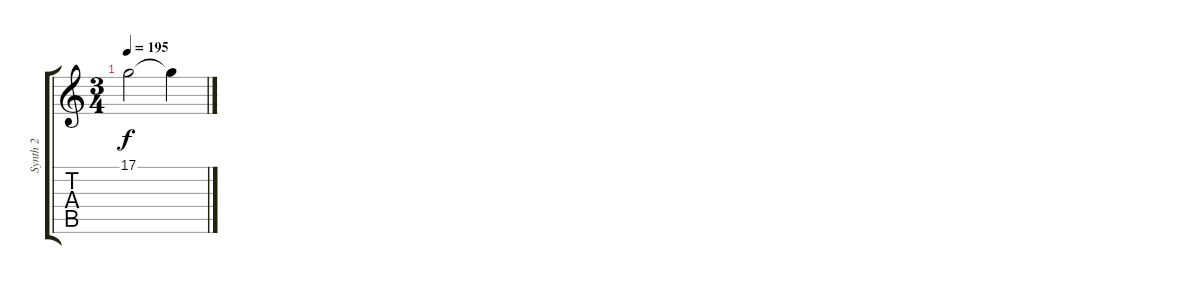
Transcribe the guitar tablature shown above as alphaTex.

\track ("Synth 2" "Synth 2") {instrument pizzicatostrings}
\staff {score tabs}
\tuning (D4 A3 F3 C3 G2 D2) {hide}
\ts (3 4)
\tempo 195
\clef g2
\ks c
17.1.2{dy f} 17.1{t}.4
